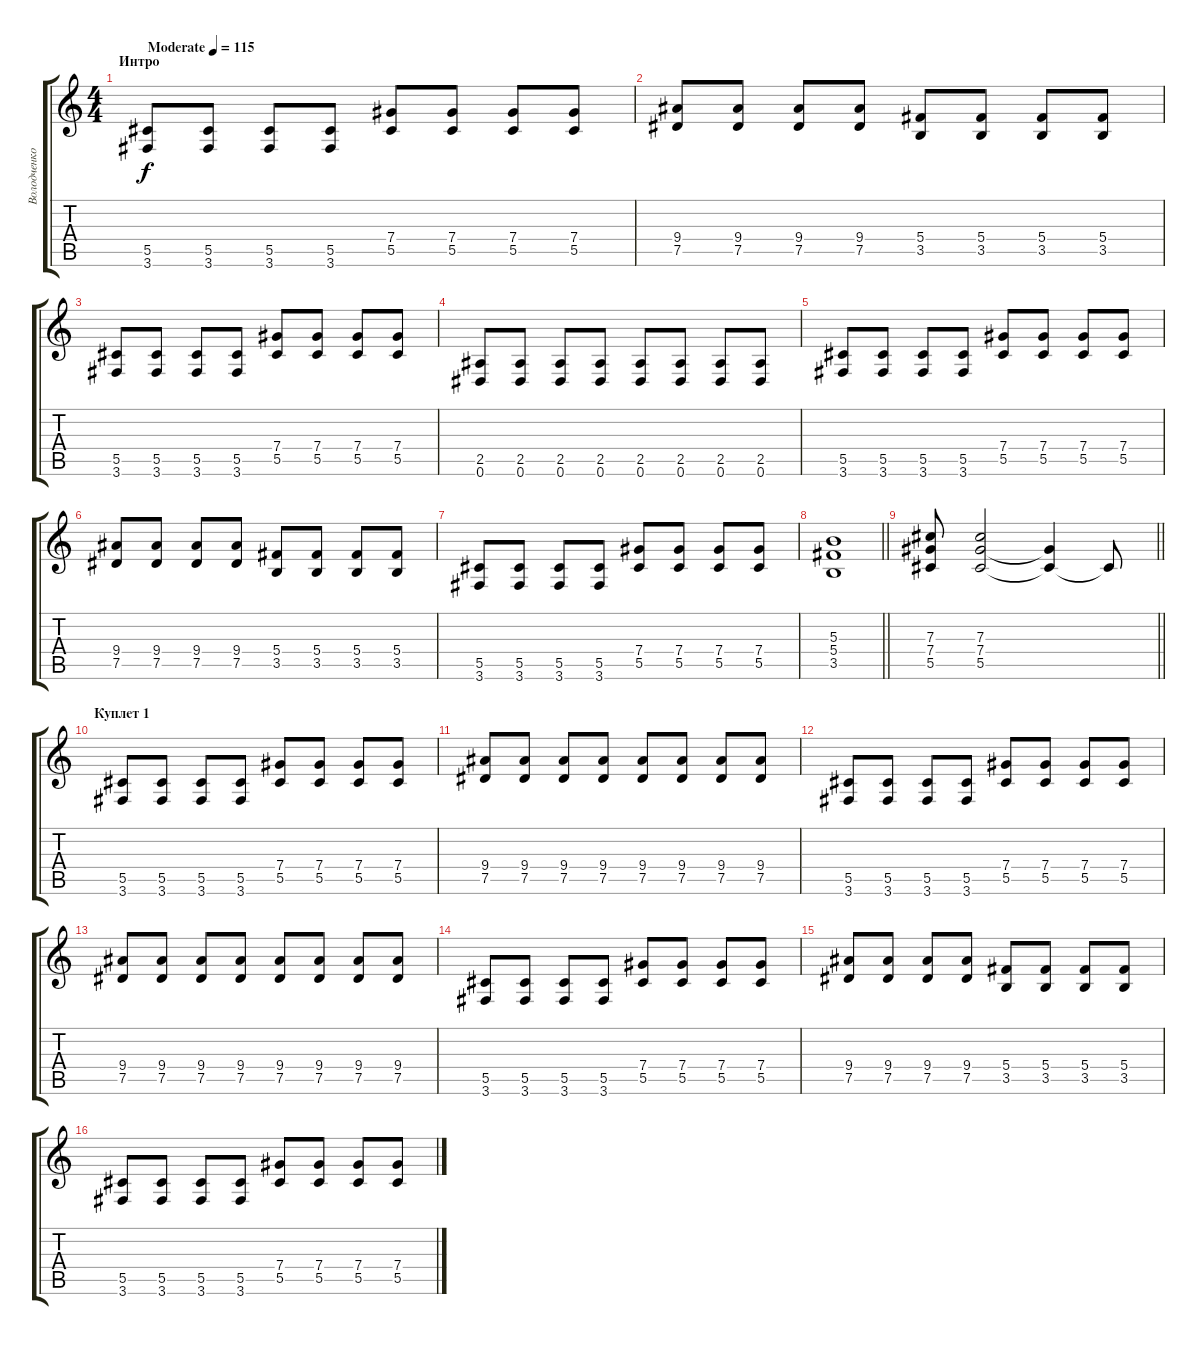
\track ("Володченко" "Володченко") {instrument electricguitarmuted}
\staff {score tabs}
\tuning (Eb4 Bb3 Gb3 Db3 Ab2 Eb2) {hide}
\ts (4 4)
\section ("" "Интро")
\tempo (115 "Moderate")
\clef g2
\ks c
(5.5 3.6).8{dy f instrument electricguitarmuted} (5.5 3.6).8 (5.5 3.6).8 (5.5 3.6).8 (7.4 5.5).8 (7.4 5.5).8 (7.4 5.5).8 (7.4 5.5).8 |
(9.4 7.5).8 (9.4 7.5).8 (9.4 7.5).8 (9.4 7.5).8 (5.4 3.5).8 (5.4 3.5).8 (5.4 3.5).8 (5.4 3.5).8 |
(5.5 3.6).8 (5.5 3.6).8 (5.5 3.6).8 (5.5 3.6).8 (7.4 5.5).8 (7.4 5.5).8 (7.4 5.5).8 (7.4 5.5).8 |
(2.5 0.6).8 (2.5 0.6).8 (2.5 0.6).8 (2.5 0.6).8 (2.5 0.6).8 (2.5 0.6).8 (2.5 0.6).8 (2.5 0.6).8 |
(5.5 3.6).8 (5.5 3.6).8 (5.5 3.6).8 (5.5 3.6).8 (7.4 5.5).8 (7.4 5.5).8 (7.4 5.5).8 (7.4 5.5).8 |
(9.4 7.5).8 (9.4 7.5).8 (9.4 7.5).8 (9.4 7.5).8 (5.4 3.5).8 (5.4 3.5).8 (5.4 3.5).8 (5.4 3.5).8 |
(5.5 3.6).8 (5.5 3.6).8 (5.5 3.6).8 (5.5 3.6).8 (7.4 5.5).8 (7.4 5.5).8 (7.4 5.5).8 (7.4 5.5).8 |
\barLineRight lightlight
(5.3 5.4 3.5).1 |
\section ("" "")
\barLineRight lightlight
(7.3 7.4 5.5).8 (7.3 7.4 5.5).2 (7.4{t} 5.5{t}).4 5.5{t}.8 |
\section ("" "Куплет 1")
(5.5 3.6).8 (5.5 3.6).8 (5.5 3.6).8 (5.5 3.6).8 (7.4 5.5).8 (7.4 5.5).8 (7.4 5.5).8 (7.4 5.5).8 |
(9.4 7.5).8 (9.4 7.5).8 (9.4 7.5).8 (9.4 7.5).8 (9.4 7.5).8 (9.4 7.5).8 (9.4 7.5).8 (9.4 7.5).8 |
(5.5 3.6).8 (5.5 3.6).8 (5.5 3.6).8 (5.5 3.6).8 (7.4 5.5).8 (7.4 5.5).8 (7.4 5.5).8 (7.4 5.5).8 |
(9.4 7.5).8 (9.4 7.5).8 (9.4 7.5).8 (9.4 7.5).8 (9.4 7.5).8 (9.4 7.5).8 (9.4 7.5).8 (9.4 7.5).8 |
(5.5 3.6).8 (5.5 3.6).8 (5.5 3.6).8 (5.5 3.6).8 (7.4 5.5).8 (7.4 5.5).8 (7.4 5.5).8 (7.4 5.5).8 |
(9.4 7.5).8 (9.4 7.5).8 (9.4 7.5).8 (9.4 7.5).8 (5.4 3.5).8 (5.4 3.5).8 (5.4 3.5).8 (5.4 3.5).8 |
(5.5 3.6).8 (5.5 3.6).8 (5.5 3.6).8 (5.5 3.6).8 (7.4 5.5).8 (7.4 5.5).8 (7.4 5.5).8 (7.4 5.5).8
